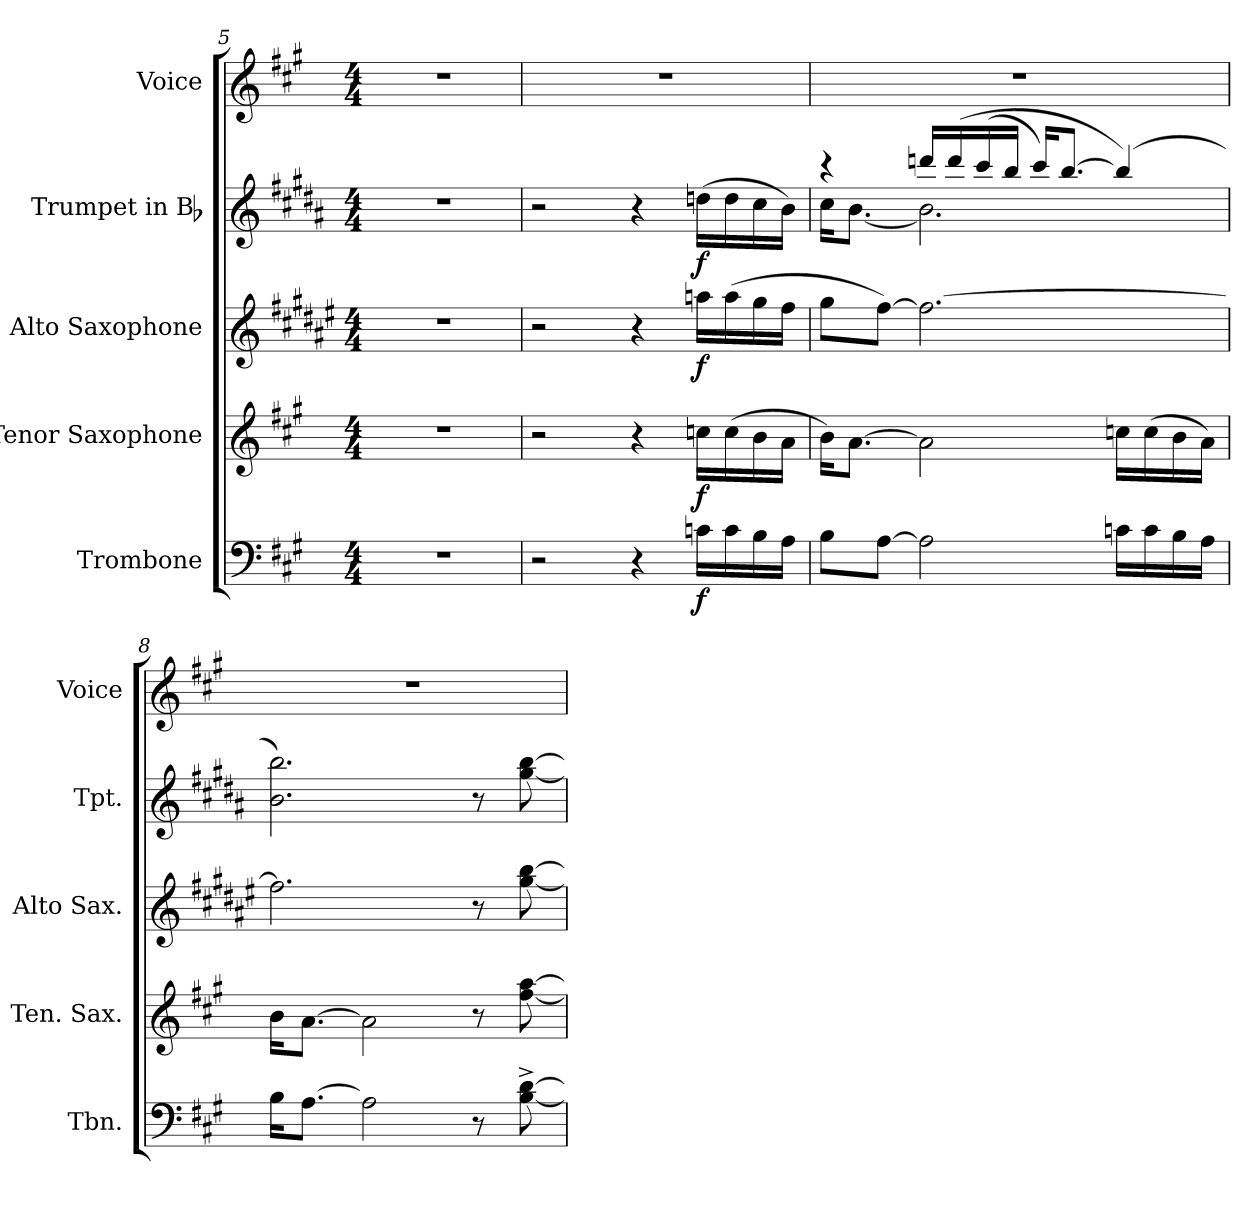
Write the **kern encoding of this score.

**kern	**dynam	**kern	**dynam	**kern	**dynam	**kern	**dynam	**kern
*part5	*part5	*part4	*part4	*part3	*part3	*part2	*part2	*part1
*staff5	*staff5	*staff4	*staff4	*staff3	*staff3	*staff2	*staff2	*staff1
*I"Trombone	*	*I"Tenor Saxophone	*	*I"Alto Saxophone	*	*I"Trumpet in Bb	*	*I"Voice
*I'Tbn.	*	*I'Ten. Sax.	*	*I'Alto Sax.	*	*I'Tpt.	*	*I'Voice
*clefF4	*	*clefG2	*	*clefG2	*	*clefG2	*	*clefG2
*	*	*ITrd8c14	*	*ITrd5c9	*	*ITrd1c2	*	*
*k[f#c#g#]	*	*k[f#c#g#]	*	*k[f#c#g#]	*	*k[f#c#g#]	*	*k[f#c#g#]
*A:	*	*A:	*	*A:	*	*A:	*	*A:
*M4/4	*	*M4/4	*	*M4/4	*	*M4/4	*	*M4/4
=5	=5	=5	=5	=5	=5	=5	=5	=5
1r	.	1r	.	1r	.	1r	.	1r
=6	=6	=6	=6	=6	=6	=6	=6	=6
2r	.	2r	.	2r	.	2r	.	1r
4r	.	4r	.	4r	.	4r	.	.
16cni\LL	f	16cni\LL	f	16ccni\LL	f	(16ccni\LL	f	.
16ci\	.	(16ci\	.	(16cci\	.	16cci\	.	.
16Bi\	.	16Bi\	.	16bi\	.	16bi\	.	.
16Ai\JJ	.	16Ai\JJ	.	16ai\JJ	.	16ai\JJ)	.	.
=7	=7	=7	=7	=7	=7	=7	=7	=7
*	*	*	*	*	*	*^	*	*
8Bi\L	.	16Bi\KL)	.	8bi\L	.	4r	16bi\KL	.	1r
.	.	[8.Ai\J	.	.	.	.	[8.ai\J	.	.
[8Ai\J	.	.	.	[8ai\J)	.	.	.	.	.
2Ai\]	.	2Ai\]	.	2.ai\_	.	16cccni/LL	2.ai\]	.	.
.	.	.	.	.	.	(16ccci/	.	.	.
.	.	.	.	.	.	(16bbi/	.	.	.
.	.	.	.	.	.	16aai/JJ	.	.	.
.	.	.	.	.	.	16bbi/KL)	.	.	.
.	.	.	.	.	.	[8.aai/J	.	.	.
16cni\LL	.	16cni\LL	.	.	.	(4aai/])	.	.	.
16ci\	.	(16ci\	.	.	.	.	.	.	.
16Bi\	.	16Bi\	.	.	.	.	.	.	.
16Ai\JJ	.	16Ai\JJ)	.	.	.	.	.	.	.
*	*	*	*	*	*	*v	*v	*	*
!!LO:LB:g=z
=8	=8	=8	=8	=8	=8	=8	=8	=8
16Bi\KL	.	16Bi\KL	.	2.ai\]	.	2.ai\ 2.aai)	.	1r
[8.Ai\J	.	[8.Ai\J	.	.	.	.	.	.
2Ai\]	.	2Ai\]	.	.	.	.	.	.
8r	.	8r	.	8r	.	8r	.	.
[8Bi\^ [8di^	.	[8f#i\ [8ai	.	[8bi\ [8ddi	.	[8ff#i\ [8aai	.	.
=	=	=	=	=	=	=	=	=
*-	*-	*-	*-	*-	*-	*-	*-	*-
